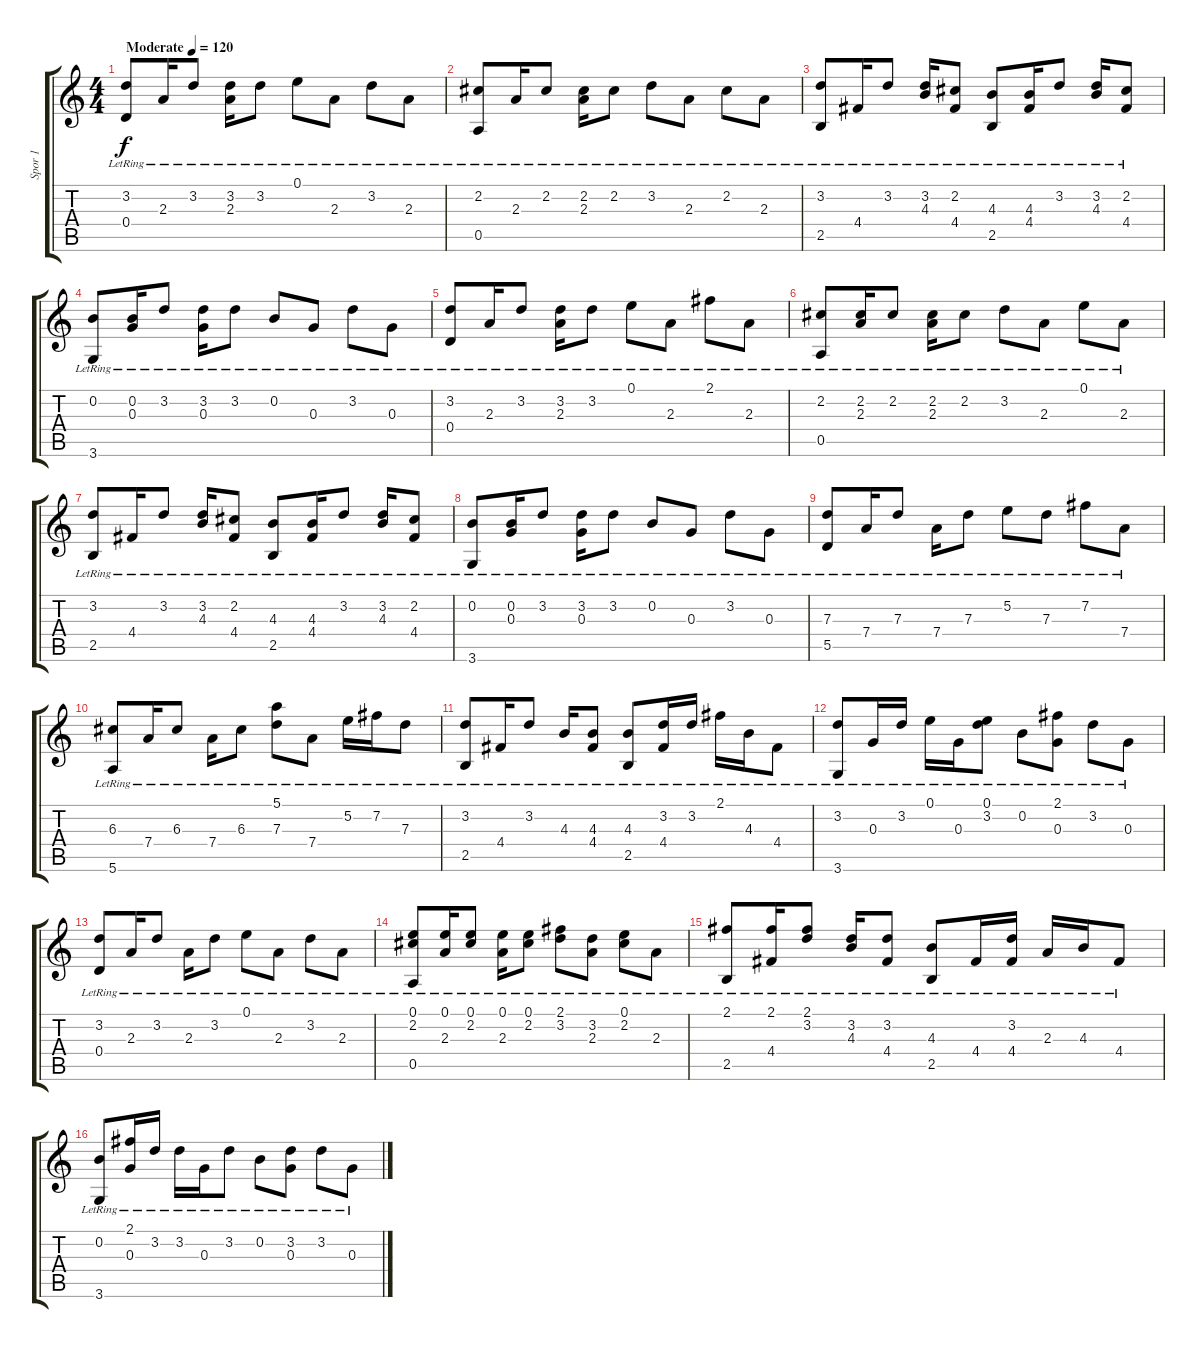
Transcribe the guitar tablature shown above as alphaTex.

\track ("Spor 1" "Spor 1") {instrument acousticguitarsteel}
\staff {score tabs}
\tuning (E4 B3 G3 D3 A2 E2) {hide}
\ts (4 4)
\tempo (120 "Moderate")
\clef g2
\ks c
(3.2{lr} 0.4{lr}).8{dy f instrument acousticguitarsteel} 2.3{lr}.16 3.2{lr}.8 (3.2{lr} 2.3{lr}).16 3.2{lr}.8 0.1{lr}.8 2.3{lr}.8 3.2{lr}.8 2.3{lr}.8 |
(2.2{lr} 0.5{lr}).8 2.3{lr}.16 2.2{lr}.8 (2.2{lr} 2.3{lr}).16 2.2{lr}.8 3.2{lr}.8 2.3{lr}.8 2.2{lr}.8 2.3{lr}.8 |
(3.2{lr} 2.5{lr}).8 4.4{lr}.16 3.2{lr}.8 (3.2{lr} 4.3{lr}).16 (2.2{lr} 4.4{lr}).8 (4.3{lr} 2.5{lr}).8 (4.3 4.4{lr}).16 3.2{lr}.8 (3.2{lr} 4.3{lr}).16 (2.2{lr} 4.4{lr}).8 |
(0.2{lr} 3.6{lr}).8 (0.2{lr} 0.3{lr}).16 3.2{lr}.8 (3.2{lr} 0.3{lr}).16 3.2{lr}.8 0.2{lr}.8 0.3{lr}.8 3.2{lr}.8 0.3{lr}.8 |
(3.2{lr} 0.4{lr}).8 2.3{lr}.16 3.2{lr}.8 (3.2{lr} 2.3{lr}).16 3.2{lr}.8 0.1{lr}.8 2.3{lr}.8 2.1{lr}.8 2.3{lr}.8 |
(2.2{lr} 0.5{lr}).8 (2.2{lr} 2.3{lr}).16 2.2{lr}.8 (2.2{lr} 2.3{lr}).16 2.2{lr}.8 3.2{lr}.8 2.3{lr}.8 0.1{lr}.8 2.3{lr}.8 |
(3.2{lr} 2.5{lr}).8 4.4{lr}.16 3.2{lr}.8 (3.2{lr} 4.3{lr}).16 (2.2{lr} 4.4{lr}).8 (4.3{lr} 2.5{lr}).8 (4.3 4.4{lr}).16 3.2{lr}.8 (3.2{lr} 4.3{lr}).16 (2.2{lr} 4.4{lr}).8 |
(0.2{lr} 3.6{lr}).8 (0.2{lr} 0.3{lr}).16 3.2{lr}.8 (3.2{lr} 0.3{lr}).16 3.2{lr}.8 0.2{lr}.8 0.3{lr}.8 3.2{lr}.8 0.3{lr}.8 |
(7.3{lr} 5.5{lr}).8 7.4{lr}.16 7.3{lr}.8 7.4{lr}.16 7.3{lr}.8 5.2{lr}.8 7.3{lr}.8 7.2{lr}.8 7.4{lr}.8 |
(6.3{lr} 5.6).8 7.4{lr}.16 6.3{lr}.8 7.4{lr}.16 6.3{lr}.8 (5.1 7.3{lr}).8 7.4{lr}.8 5.2{lr}.16 7.2{lr}.16 7.3{lr}.8 |
(3.2{lr} 2.5{lr}).8 4.4{lr}.16 3.2{lr}.8 4.3{lr}.16 (4.3{lr} 4.4{lr}).8 (4.3{lr} 2.5{lr}).8 (3.2 4.4{lr}).16 3.2{lr}.16 2.1{lr}.16 4.3{lr}.16 4.4{lr}.8 |
(3.2{lr} 3.6{lr}).8 0.3{lr}.16 3.2{lr}.16 0.1{lr}.16 0.3{lr}.16 (0.1 3.2{lr}).8 0.2{lr}.8 (2.1 0.3{lr}).8 3.2{lr}.8 0.3{lr}.8 |
(3.2{lr} 0.4{lr}).8 2.3{lr}.16 3.2{lr}.8 2.3{lr}.16 3.2{lr}.8 0.1{lr}.8 2.3{lr}.8 3.2{lr}.8 2.3{lr}.8 |
(0.1 2.2{lr} 0.5{lr}).8 (0.1 2.3{lr}).16 (0.1 2.2{lr}).8 (0.1 2.3{lr}).16 (0.1 2.2{lr}).8 (2.1 3.2{lr}).8 (3.2 2.3{lr}).8 (0.1 2.2{lr}).8 2.3{lr}.8 |
(2.1 2.5{lr}).8 (2.1 4.4{lr}).16 (2.1 3.2{lr}).8 (3.2 4.3{lr}).16 (3.2 4.4{lr}).8 (4.3 2.5{lr}).8 4.4{lr}.16 (3.2{lr} 4.4).16 2.3{lr}.16 4.3{lr}.16 4.4{lr}.8 |
(0.2{lr} 3.6{lr}).8 (2.1 0.3{lr}).16 3.2{lr}.16 3.2{lr}.16 0.3{lr}.16 3.2{lr}.8 0.2{lr}.8 (3.2 0.3{lr}).8 3.2{lr}.8 0.3{lr}.8
